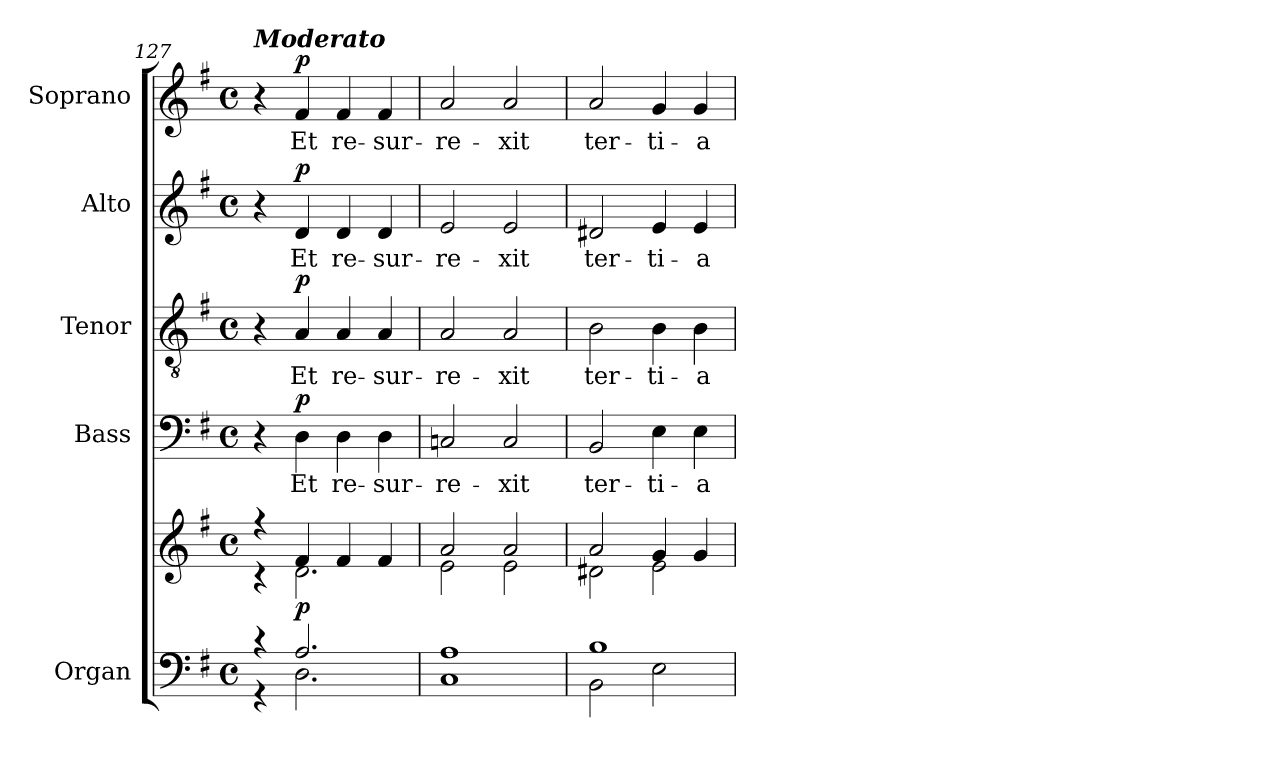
**kern	**kern	**dynam	**kern	**text	**dynam	**kern	**text	**dynam	**kern	**text	**dynam	**kern	**text	**dynam
*part5	*part5	*part5	*part4	*part4	*part4	*part3	*part3	*part3	*part2	*part2	*part2	*part1	*part1	*part1
*staff6	*staff5	*staff5/6	*staff4	*staff4	*staff4	*staff3	*staff3	*staff3	*staff2	*staff2	*staff2	*staff1	*staff1	*staff1
*I"Organ	*	*	*I"Bass	*	*	*I"Tenor	*	*	*I"Alto	*	*	*I"Soprano	*	*
*I'Org.	*	*	*I'B.	*	*	*I'T.	*	*	*I'A.	*	*	*I'S.	*	*
*clefF4	*clefG2	*	*clefF4	*	*	*clefGv2	*	*	*clefG2	*	*	*clefG2	*	*
*k[f#]	*k[f#]	*	*k[f#]	*	*	*k[f#]	*	*	*k[f#]	*	*	*k[f#]	*	*
*G:	*G:	*	*G:	*	*	*G:	*	*	*G:	*	*	*G:	*	*
*M4/4	*M4/4	*	*M4/4	*	*	*M4/4	*	*	*M4/4	*	*	*M4/4	*	*
*met(c)	*met(c)	*	*met(c)	*	*	*met(c)	*	*	*met(c)	*	*	*met(c)	*	*
=127	=127	=127	=127	=127	=127	=127	=127	=127	=127	=127	=127	=127	=127	=127
*^	*^	*	*	*	*	*	*	*	*	*	*	*	*	*
!	!	!	!	!	!	!	!	!	!	!	!	!	!	!LO:TX:a:Bi:t=Moderato	!	!
4r	4r	4r	4r	.	4r	.	.	4r	.	.	4r	.	.	4r	.	.
!	!	!	!	!LO:DY:b	!	!LO:LY:b	!LO:DY:a	!	!LO:LY:b	!LO:DY:a	!	!LO:LY:b	!LO:DY:a	!	!LO:LY:b	!LO:DY:a
2.A/	2.D\	4f#/	2.d\	p	4D\	Et	p	4A/	Et	p	4d/	Et	p	4f#/	Et	p
!	!	!	!	!	!	!LO:LY:b	!	!	!LO:LY:b	!	!	!LO:LY:b	!	!	!LO:LY:b	!
.	.	4f#/	.	.	4D\	re-	.	4A/	re-	.	4d/	re-	.	4f#/	re-	.
!	!	!	!	!	!	!LO:LY:b	!	!	!LO:LY:b	!	!	!LO:LY:b	!	!	!LO:LY:b	!
.	.	4f#/	.	.	4D\	-sur-	.	4A/	-sur-	.	4d/	-sur-	.	4f#/	-sur-	.
=128	=128	=128	=128	=128	=128	=128	=128	=128	=128	=128	=128	=128	=128	=128	=128	=128
!	!	!	!	!	!	!LO:LY:b	!	!	!LO:LY:b	!	!	!LO:LY:b	!	!	!LO:LY:b	!
1A	1C	2a/	2e\	.	2Cn/	-re-	.	2A/	-re-	.	2e/	-re-	.	2a/	-re-	.
!	!	!	!	!	!	!LO:LY:b	!	!	!LO:LY:b	!	!	!LO:LY:b	!	!	!LO:LY:b	!
.	.	2a/	2e\	.	2C/	-xit	.	2A/	-xit	.	2e/	-xit	.	2a/	-xit	.
=129	=129	=129	=129	=129	=129	=129	=129	=129	=129	=129	=129	=129	=129	=129	=129	=129
!	!	!	!	!	!	!LO:LY:b	!	!	!LO:LY:b	!	!	!LO:LY:b	!	!	!LO:LY:b	!
1B	2BB\	2a/	2d#X\	.	2BB/	ter-	.	2B\	ter-	.	2d#X/	ter-	.	2a/	ter-	.
!	!	!	!	!	!	!LO:LY:b	!	!	!LO:LY:b	!	!	!LO:LY:b	!	!	!LO:LY:b	!
.	2E\	4g/	2e\	.	4E\	-ti-	.	4B\	-ti-	.	4e/	-ti-	.	4g/	-ti-	.
!	!	!	!	!	!	!LO:LY:b	!	!	!LO:LY:b	!	!	!LO:LY:b	!	!	!LO:LY:b	!
.	.	4g/	.	.	4E\	-a	.	4B\	-a	.	4e/	-a	.	4g/	-a	.
*v	*v	*	*	*	*	*	*	*	*	*	*	*	*	*	*	*
*	*v	*v	*	*	*	*	*	*	*	*	*	*	*	*	*
=	=	=	=	=	=	=	=	=	=	=	=	=	=	=
*-	*-	*-	*-	*-	*-	*-	*-	*-	*-	*-	*-	*-	*-	*-
